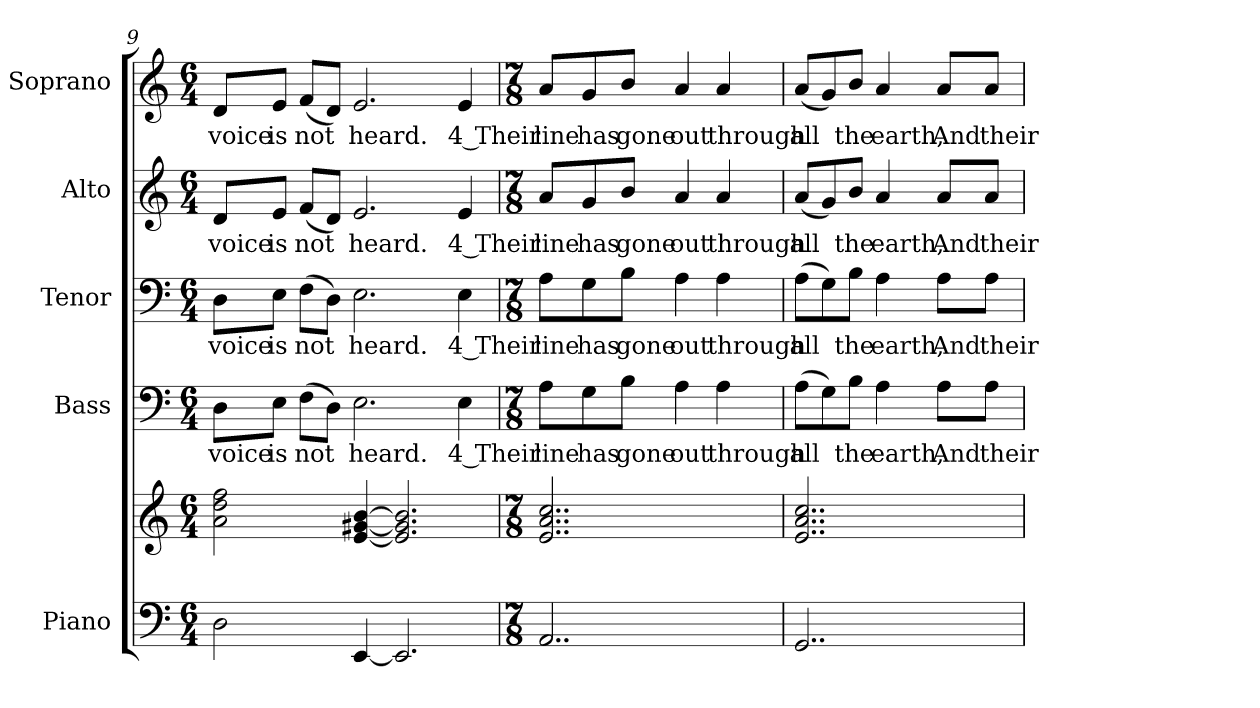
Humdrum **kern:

**kern	**kern	**kern	**text	**kern	**text	**kern	**text	**kern	**text
*part5	*part5	*part4	*part4	*part3	*part3	*part2	*part2	*part1	*part1
*staff6	*staff5	*staff4	*staff4	*staff3	*staff3	*staff2	*staff2	*staff1	*staff1
*I"Piano	*	*I"Bass	*	*I"Tenor	*	*I"Alto	*	*I"Soprano	*
*I'Pno.	*	*I'B.	*	*I'T.	*	*I'A.	*	*I'S.	*
!!LO:PB:g=z
*clefF4	*clefG2	*clefF4	*	*clefF4	*	*clefG2	*	*clefG2	*
*k[]	*k[]	*k[]	*	*k[]	*	*k[]	*	*k[]	*
*C:	*C:	*C:	*	*C:	*	*C:	*	*C:	*
*M6/4	*M6/4	*M6/4	*	*M6/4	*	*M6/4	*	*M6/4	*
=9	=9	=9	=9	=9	=9	=9	=9	=9	=9
!	!	!	!LO:LY:b:color=#000000	!	!	!	!	!	!
!	!	!	!	!	!LO:LY:b:color=#000000	!	!	!	!
!	!	!	!	!	!	!	!LO:LY:b:color=#000000	!	!
!	!	!	!	!	!	!	!	!	!LO:LY:b:color=#000000
2Di\	2ai\ 2ddi 2ffi	8Di\L	voice	8Di\L	voice	8di/L	voice	8di/L	voice
!	!	!	!LO:LY:b:color=#000000	!	!	!	!	!	!
!	!	!	!	!	!LO:LY:b:color=#000000	!	!	!	!
!	!	!	!	!	!	!	!LO:LY:b:color=#000000	!	!
!	!	!	!	!	!	!	!	!	!LO:LY:b:color=#000000
.	.	8Ei\J	is	8Ei\J	is	8ei/J	is	8ei/J	is
!	!	!	!LO:LY:b:color=#000000	!	!	!	!	!	!
!	!	!	!	!	!LO:LY:b:color=#000000	!	!	!	!
!	!	!	!	!	!	!	!LO:LY:b:color=#000000	!	!
!	!	!	!	!	!	!	!	!	!LO:LY:b:color=#000000
.	.	(8Fi\L	not	(8Fi\L	not	(8fi/L	not	(8fi/L	not
.	.	8Di\J)	.	8Di\J)	.	8di/J)	.	8di/J)	.
!	!	!	!LO:LY:b:color=#000000	!	!	!	!	!	!
!	!	!	!	!	!LO:LY:b:color=#000000	!	!	!	!
!	!	!	!	!	!	!	!LO:LY:b:color=#000000	!	!
!	!	!	!	!	!	!	!	!	!LO:LY:b:color=#000000
[<4EEi/	[<4ei/ [<4g#Xi [>4bi	2.Ei\	heard.	2.Ei\	heard.	2.ei/	heard.	2.ei/	heard.
2.EEi/]	2.ei/] 2.g#i] 2.bi]	.	.	.	.	.	.	.	.
!	!	!	!LO:LY:b:color=#000000	!	!	!	!	!	!
!	!	!	!	!	!LO:LY:b:color=#000000	!	!	!	!
!	!	!	!	!	!	!	!LO:LY:b:color=#000000	!	!
!	!	!	!	!	!	!	!	!	!LO:LY:b:color=#000000
.	.	4Ei\	4 Their	4Ei\	4 Their	4ei/	4 Their	4ei/	4 Their
=10	=10	=10	=10	=10	=10	=10	=10	=10	=10
*M7/8	*M7/8	*M7/8	*	*M7/8	*	*M7/8	*	*M7/8	*
!	!	!	!LO:LY:b:color=#000000	!	!	!	!	!	!
!	!	!	!	!	!LO:LY:b:color=#000000	!	!	!	!
!	!	!	!	!	!	!	!LO:LY:b:color=#000000	!	!
!	!	!	!	!	!	!	!	!	!LO:LY:b:color=#000000
2..AAi/	2..ei/ 2..ai 2..cci	8Ai\L	line	8Ai\L	line	8ai/L	line	8ai/L	line
!	!	!	!LO:LY:b:color=#000000	!	!	!	!	!	!
!	!	!	!	!	!LO:LY:b:color=#000000	!	!	!	!
!	!	!	!	!	!	!	!LO:LY:b:color=#000000	!	!
!	!	!	!	!	!	!	!	!	!LO:LY:b:color=#000000
.	.	8Gi\	has	8Gi\	has	8gi/	has	8gi/	has
!	!	!	!LO:LY:b:color=#000000	!	!	!	!	!	!
!	!	!	!	!	!LO:LY:b:color=#000000	!	!	!	!
!	!	!	!	!	!	!	!LO:LY:b:color=#000000	!	!
!	!	!	!	!	!	!	!	!	!LO:LY:b:color=#000000
.	.	8Bi\J	gone	8Bi\J	gone	8bi/J	gone	8bi/J	gone
!	!	!	!LO:LY:b:color=#000000	!	!	!	!	!	!
!	!	!	!	!	!LO:LY:b:color=#000000	!	!	!	!
!	!	!	!	!	!	!	!LO:LY:b:color=#000000	!	!
!	!	!	!	!	!	!	!	!	!LO:LY:b:color=#000000
.	.	4Ai\	out	4Ai\	out	4ai/	out	4ai/	out
!	!	!	!LO:LY:b:color=#000000	!	!	!	!	!	!
!	!	!	!	!	!LO:LY:b:color=#000000	!	!	!	!
!	!	!	!	!	!	!	!LO:LY:b:color=#000000	!	!
!	!	!	!	!	!	!	!	!	!LO:LY:b:color=#000000
.	.	4Ai\	through	4Ai\	through	4ai/	through	4ai/	through
!!LO:PB:g=z
=11	=11	=11	=11	=11	=11	=11	=11	=11	=11
!	!	!	!LO:LY:b:color=#000000	!	!	!	!	!	!
!	!	!	!	!	!LO:LY:b:color=#000000	!	!	!	!
!	!	!	!	!	!	!	!LO:LY:b:color=#000000	!	!
!	!	!	!	!	!	!	!	!	!LO:LY:b:color=#000000
2..GGi/	2..ei/ 2..ai 2..cci	(8Ai\L	all	(8Ai\L	all	(8ai/L	all	(8ai/L	all
.	.	8Gi\)	.	8Gi\)	.	8gi/)	.	8gi/)	.
!	!	!	!LO:LY:b:color=#000000	!	!	!	!	!	!
!	!	!	!	!	!LO:LY:b:color=#000000	!	!	!	!
!	!	!	!	!	!	!	!LO:LY:b:color=#000000	!	!
!	!	!	!	!	!	!	!	!	!LO:LY:b:color=#000000
.	.	8Bi\J	the	8Bi\J	the	8bi/J	the	8bi/J	the
!	!	!	!LO:LY:b:color=#000000	!	!	!	!	!	!
!	!	!	!	!	!LO:LY:b:color=#000000	!	!	!	!
!	!	!	!	!	!	!	!LO:LY:b:color=#000000	!	!
!	!	!	!	!	!	!	!	!	!LO:LY:b:color=#000000
.	.	4Ai\	earth,	4Ai\	earth,	4ai/	earth,	4ai/	earth,
!	!	!	!LO:LY:b:color=#000000	!	!	!	!	!	!
!	!	!	!	!	!LO:LY:b:color=#000000	!	!	!	!
!	!	!	!	!	!	!	!LO:LY:b:color=#000000	!	!
!	!	!	!	!	!	!	!	!	!LO:LY:b:color=#000000
.	.	8Ai\L	And	8Ai\L	And	8ai/L	And	8ai/L	And
!	!	!	!LO:LY:b:color=#000000	!	!	!	!	!	!
!	!	!	!	!	!LO:LY:b:color=#000000	!	!	!	!
!	!	!	!	!	!	!	!LO:LY:b:color=#000000	!	!
!	!	!	!	!	!	!	!	!	!LO:LY:b:color=#000000
.	.	8Ai\J	their	8Ai\J	their	8ai/J	their	8ai/J	their
=	=	=	=	=	=	=	=	=	=
*-	*-	*-	*-	*-	*-	*-	*-	*-	*-
